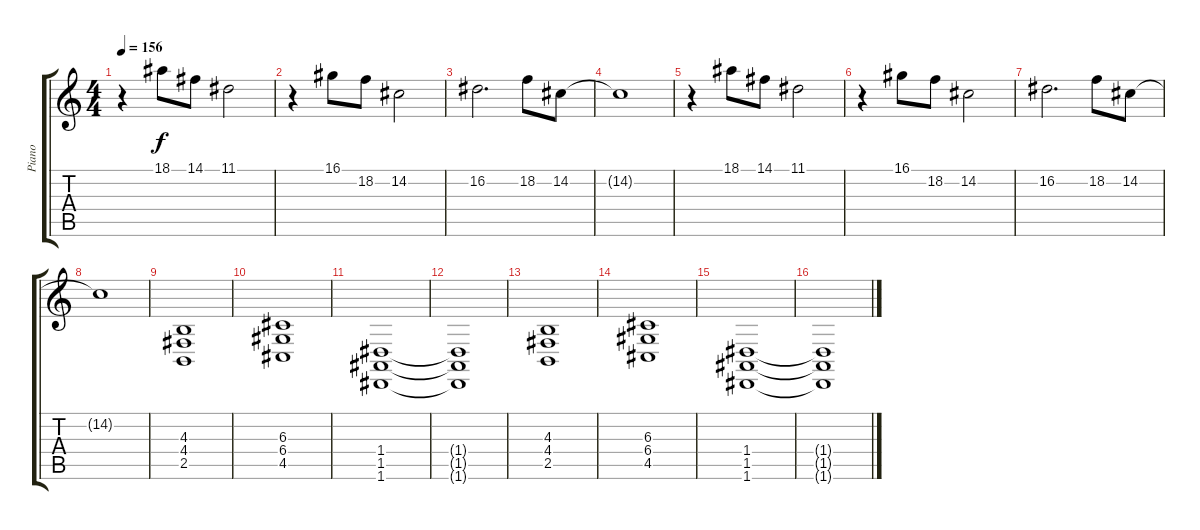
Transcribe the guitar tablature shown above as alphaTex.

\track ("Piano" "Piano") {instrument acousticgrandpiano}
\staff {score tabs}
\tuning (E4 B3 G3 D3 A2 D2) {hide}
\ts (4 4)
\tempo 156
\clef g2
\ks c
r.4{dy f} 18.1.8 14.1.8 11.1.2 |
r.4 16.1.8 18.2.8 14.2.2 |
16.2.2{d} 18.2.8 14.2.8 |
14.2{t}.1 |
r.4 18.1.8 14.1.8 11.1.2 |
r.4 16.1.8 18.2.8 14.2.2 |
16.2.2{d} 18.2.8 14.2.8 |
14.2{t}.1 |
(4.3 4.4 2.5).1 |
(6.3 6.4 4.5).1 |
(1.4 1.5 1.6).1 |
(1.4{t} 1.5{t} 1.6{t}).1 |
(4.3 4.4 2.5).1 |
(6.3 6.4 4.5).1 |
(1.4 1.5 1.6).1 |
(1.4{t} 1.5{t} 1.6{t}).1
